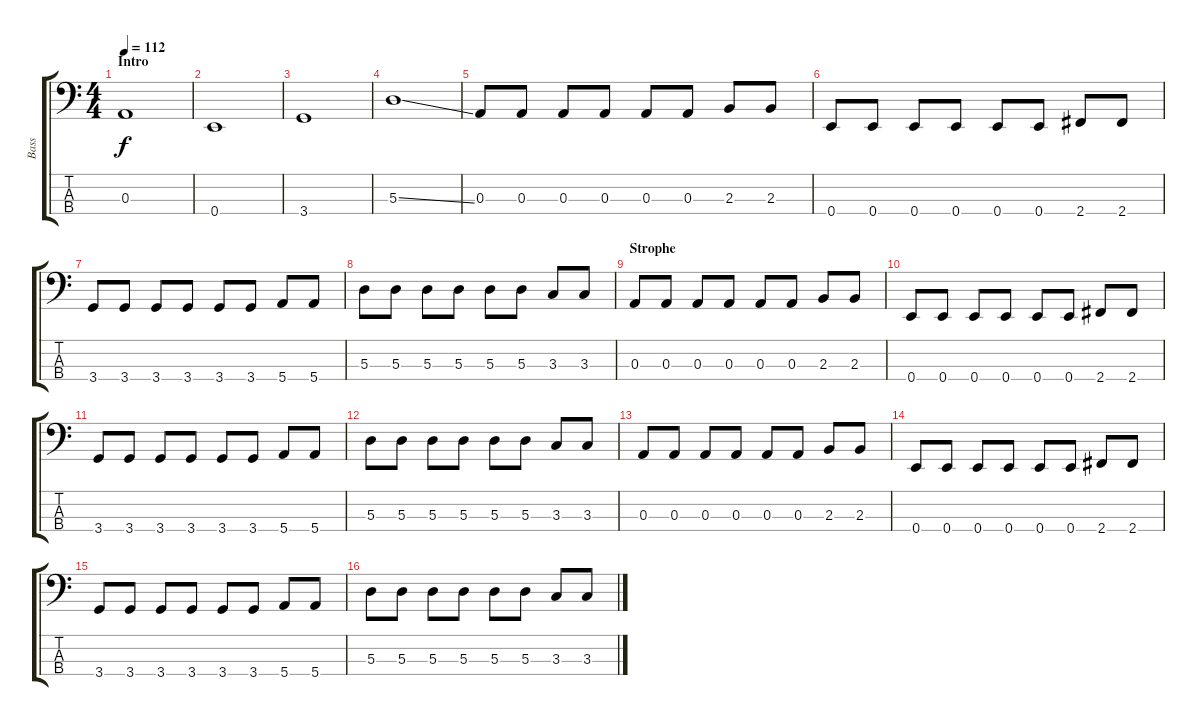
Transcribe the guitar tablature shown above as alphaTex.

\track ("Bass" "Bass") {instrument electricbassfinger}
\staff {score tabs}
\tuning (G2 D2 A1 E1) {hide}
\ts (4 4)
\section ("" "Intro")
\tempo 112
\clef f4
\ks c
0.3.1{dy f instrument electricbassfinger} |
0.4.1 |
3.4.1 |
5.3{ss}.1 |
0.3.8 0.3.8 0.3.8 0.3.8 0.3.8 0.3.8 2.3.8 2.3.8 |
0.4.8 0.4.8 0.4.8 0.4.8 0.4.8 0.4.8 2.4.8 2.4.8 |
3.4.8 3.4.8 3.4.8 3.4.8 3.4.8 3.4.8 5.4.8 5.4.8 |
5.3.8 5.3.8 5.3.8 5.3.8 5.3.8 5.3.8 3.3.8 3.3.8 |
\section ("" "Strophe")
0.3.8 0.3.8 0.3.8 0.3.8 0.3.8 0.3.8 2.3.8 2.3.8 |
0.4.8 0.4.8 0.4.8 0.4.8 0.4.8 0.4.8 2.4.8 2.4.8 |
3.4.8 3.4.8 3.4.8 3.4.8 3.4.8 3.4.8 5.4.8 5.4.8 |
5.3.8 5.3.8 5.3.8 5.3.8 5.3.8 5.3.8 3.3.8 3.3.8 |
0.3.8 0.3.8 0.3.8 0.3.8 0.3.8 0.3.8 2.3.8 2.3.8 |
0.4.8 0.4.8 0.4.8 0.4.8 0.4.8 0.4.8 2.4.8 2.4.8 |
3.4.8 3.4.8 3.4.8 3.4.8 3.4.8 3.4.8 5.4.8 5.4.8 |
5.3.8 5.3.8 5.3.8 5.3.8 5.3.8 5.3.8 3.3.8 3.3.8
